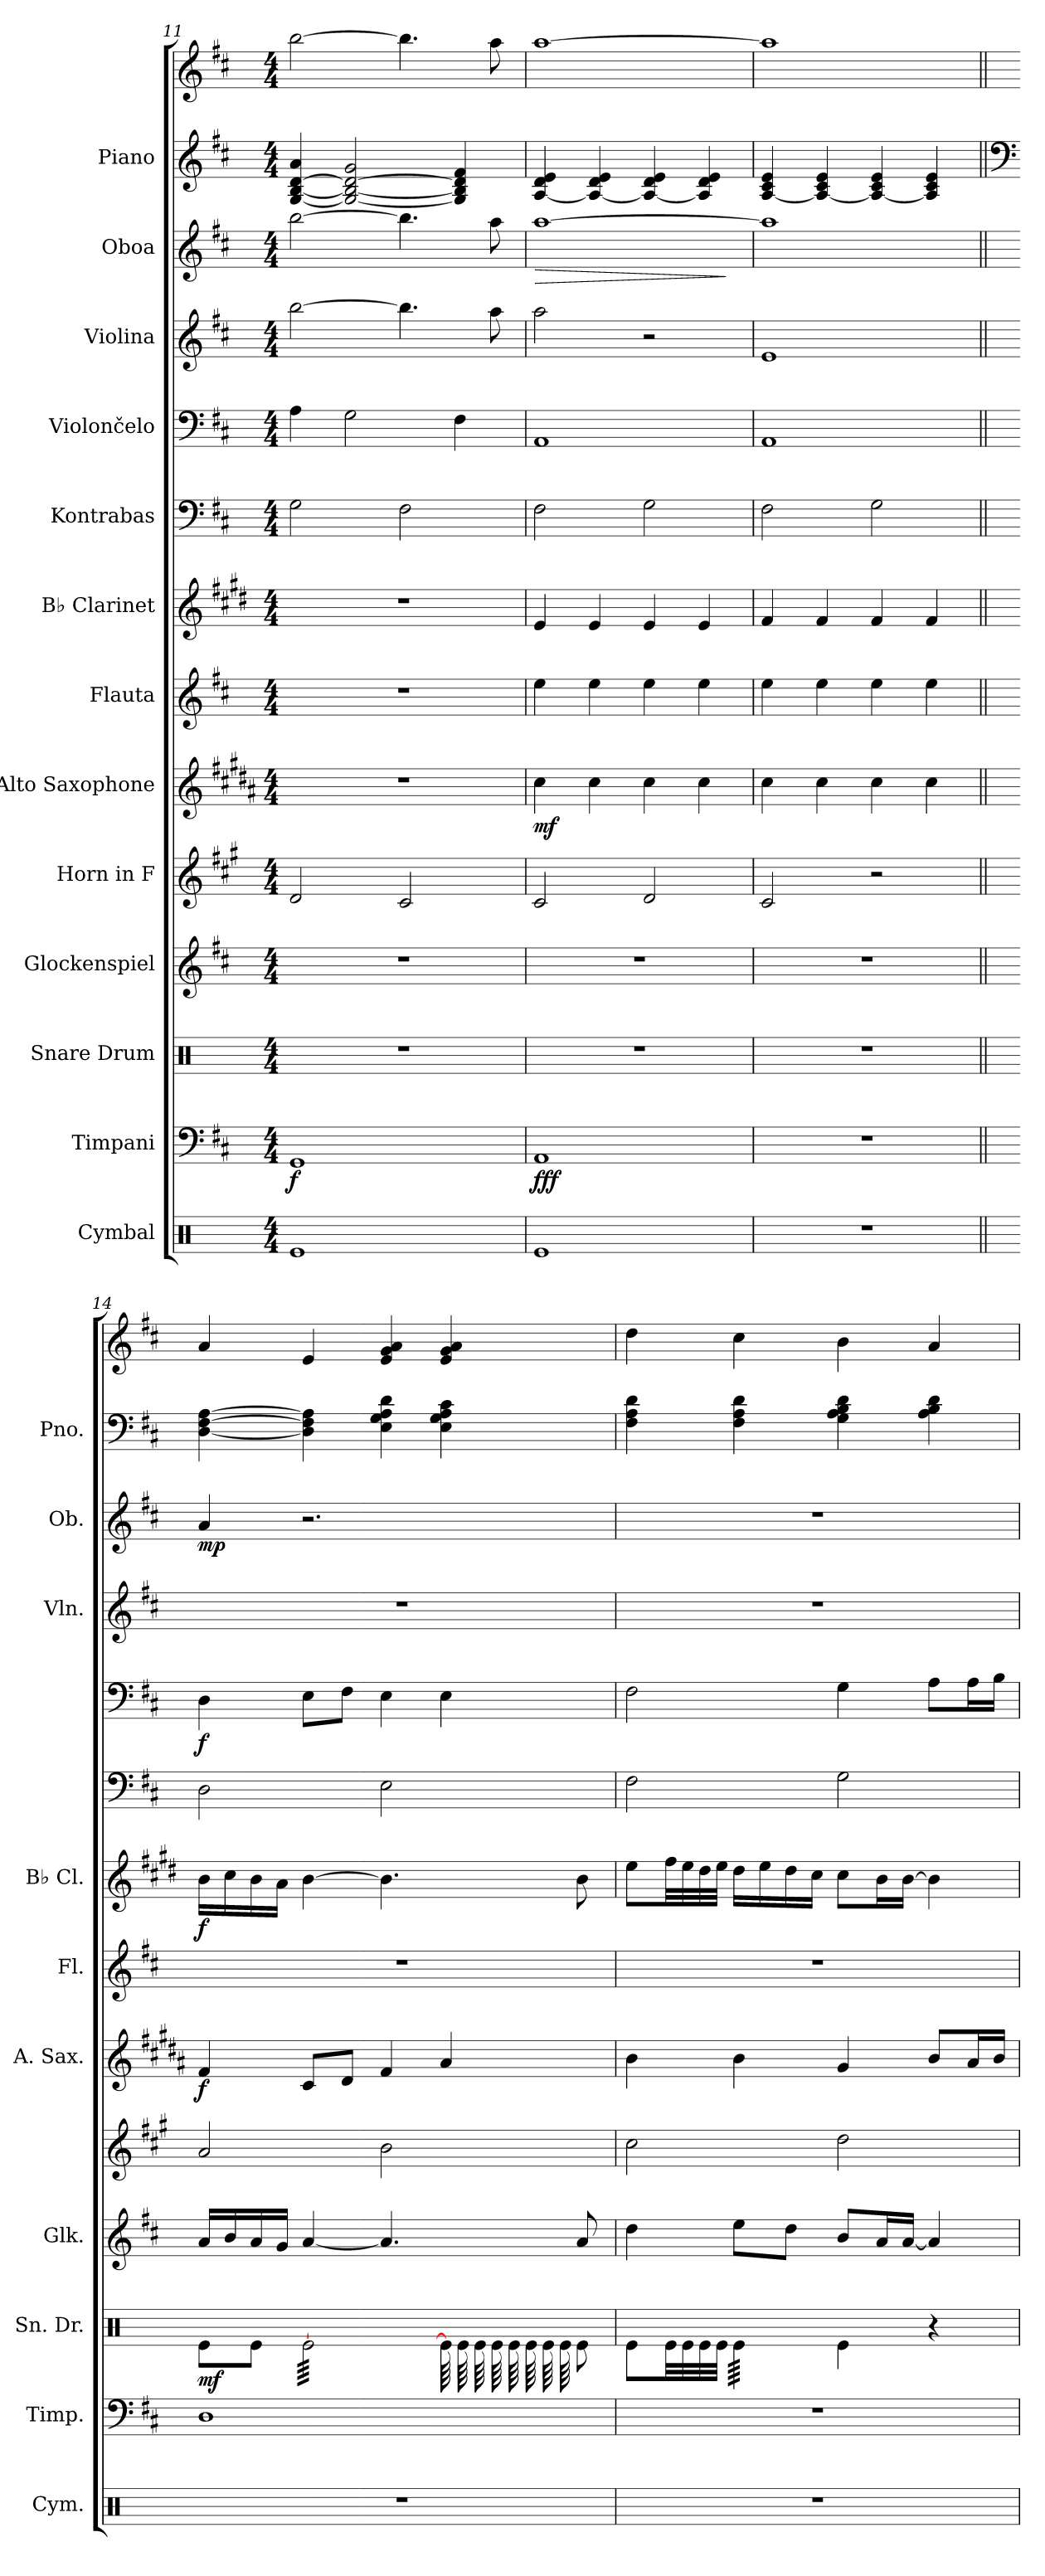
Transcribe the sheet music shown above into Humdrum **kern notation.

**kern	**kern	**dynam	**kern	**dynam	**kern	**kern	**kern	**dynam	**kern	**kern	**dynam	**kern	**kern	**dynam	**kern	**kern	**dynam	**kern	**kern	**dynam
*part13	*part12	*part12	*part11	*part11	*part10	*part9	*part8	*part8	*part7	*part6	*part6	*part5	*part4	*part4	*part3	*part2	*part2	*part1	*part1	*part1
*staff14	*staff13	*staff13	*staff12	*staff12	*staff11	*staff10	*staff9	*staff9	*staff8	*staff7	*staff7	*staff6	*staff5	*staff5	*staff4	*staff3	*staff3	*staff2	*staff1	*staff1/2
*I"Cymbal	*I"Timpani	*	*I"Snare Drum	*	*I"Glockenspiel	*I"Horn in F	*I"Alto Saxophone	*	*I"Flauta	*I"B♭ Clarinet	*	*I"Kontrabas	*I"Violončelo	*	*I"Violina	*I"Oboa	*	*I"Piano	*	*
*I'Cym.	*I'Timp.	*	*I'Sn. Dr.	*	*I'Glk.	*	*I'A. Sax.	*	*I'Fl.	*I'B♭ Cl.	*	*	*	*	*I'Vln.	*I'Ob.	*	*I'Pno.	*	*
*clefX	*clefF4	*	*clefX	*	*clefG2	*clefG2	*clefG2	*	*clefG2	*clefG2	*	*clefF4	*clefF4	*	*clefG2	*clefG2	*	*clefG2	*clefG2	*
*	*	*	*	*	*ITrd-14c-24	*ITrd4c7	*ITrd5c9	*	*	*ITrd1c2	*	*ITrd7c12	*	*	*	*	*	*	*	*
*k[]	*k[f#c#]	*	*k[]	*	*k[f#c#]	*k[f#c#]	*k[f#c#]	*	*k[f#c#]	*k[f#c#]	*	*k[f#c#]	*k[f#c#]	*	*k[f#c#]	*k[f#c#]	*	*k[f#c#]	*k[f#c#]	*
*M4/4	*M4/4	*	*M4/4	*	*M4/4	*M4/4	*M4/4	*	*M4/4	*M4/4	*	*M4/4	*M4/4	*	*M4/4	*M4/4	*	*M4/4	*M4/4	*
=11	=11	=11	=11	=11	=11	=11	=11	=11	=11	=11	=11	=11	=11	=11	=11	=11	=11	=11	=11	=11
!	!	!LO:DY:b	!	!	!	!	!	!	!	!	!	!	!	!	!	!	!	!	!	!
1Re	1GG	f	1r	.	1r	2G/	1r	.	1r	1r	.	2GG\	4A\	.	[2bb\	[2bb\	.	[4G/ [4B/ [4d/ 4a/	[2bb\	.
.	.	.	.	.	.	.	.	.	.	.	.	.	2G\	.	.	.	.	2G/_ 2B/_ 2d/_ 2g/	.	.
.	.	.	.	.	.	2F#/	.	.	.	.	.	2FF#\	.	.	4.bb\]	4.bb\]	.	.	4.bb\]	.
.	.	.	.	.	.	.	.	.	.	.	.	.	4F#\	.	.	.	.	4G/] 4B/] 4d/] 4f#/	.	.
.	.	.	.	.	.	.	.	.	.	.	.	.	.	.	8aa\	8aa\	.	.	8aa\	.
!!LO:PB:g=z
=12	=12	=12	=12	=12	=12	=12	=12	=12	=12	=12	=12	=12	=12	=12	=12	=12	=12	=12	=12	=12
!	!	!LO:DY:b	!	!	!	!	!	!LO:DY:b	!	!	!	!	!	!	!	!	!LO:HP:b	!	!	!
1Re	1AA	fff	1r	.	1r	2F#/	4e\	mf	4ee\	4d/	.	2FF#\	1AA	.	2aa\	[1aa	>	[4A/ 4d/ 4e/	[1aa	.
.	.	.	.	.	.	.	4e\	.	4ee\	4d/	.	.	.	.	.	.	.	4A/_ 4d/ 4e/	.	.
.	.	.	.	.	.	2G/	4e\	.	4ee\	4d/	.	2GG\	.	.	2r	.	.	4A/_ 4d/ 4e/	.	.
.	.	.	.	.	.	.	4e\	.	4ee\	4d/	.	.	.	.	.	.	.	4A/] 4d/ 4e/	.	.
.	.	.	.	.	.	.	.	.	.	.	.	.	.	.	.	.	]	.	.	.
=13	=13	=13	=13	=13	=13	=13	=13	=13	=13	=13	=13	=13	=13	=13	=13	=13	=13	=13	=13	=13
1r	1r	.	1r	.	1r	2F#/	4e\	.	4ee\	4e/	.	2FF#\	1AA	.	1e	1aa]	.	[4A/ 4c#/ 4e/	1aa]	.
.	.	.	.	.	.	.	4e\	.	4ee\	4e/	.	.	.	.	.	.	.	4A/_ 4c#/ 4e/	.	.
.	.	.	.	.	.	2r	4e\	.	4ee\	4e/	.	2GG\	.	.	.	.	.	4A/_ 4c#/ 4e/	.	.
.	.	.	.	.	.	.	4e\	.	4ee\	4e/	.	.	.	.	.	.	.	4A/] 4c#/ 4e/	.	.
=14||	=14||	=14||	=14||	=14||	=14||	=14||	=14||	=14||	=14||	=14||	=14||	=14||	=14||	=14||	=14||	=14||	=14||	=14||	=14||	=14||
*	*	*	*	*	*	*	*	*	*	*	*	*	*	*	*	*	*	*clefF4	*	*
!	!	!	!	!LO:DY:b	!	!	!	!LO:DY:b	!	!	!LO:DY:b	!	!	!LO:DY:b	!	!	!LO:DY:b	!	!	!LO:DY:b=2
!	!	!	!	!	!	!	!	!	!	!	!	!	!	!	!	!	!	!	!	!LO:DY:n=1:b
1r	1D	.	8Re\L	mf	16aaa/LL	2d/	4A/	f	1r	16a\LL	f	2DD\	4D\	f	1r	4a/	mp	[4D\ [4F#\ [4A\	4a/	mf mf
.	.	.	.	.	16bbb/	.	.	.	.	16b\	.	.	.	.	.	.	.	.	.	.
.	.	.	8Re\J	.	16aaa/	.	.	.	.	16a\	.	.	.	.	.	.	.	.	.	.
.	.	.	.	.	16ggg/JJ	.	.	.	.	16g\JJ	.	.	.	.	.	.	.	.	.	.
*	*	*	*tremolo	*	*	*	*	*	*	*	*	*	*	*	*	*	*	*	*	*
.	.	.	[64Re\LLLL	.	[4aaa/	.	8E/L	.	.	[4a\	.	.	8E\L	.	.	2.r	.	4D\] 4F#\] 4A\]	4e/	.
.	.	.	64Re\	.	.	.	.	.	.	.	.	.	.	.	.	.	.	.	.	.
.	.	.	64Re\	.	.	.	.	.	.	.	.	.	.	.	.	.	.	.	.	.
.	.	.	64Re\	.	.	.	.	.	.	.	.	.	.	.	.	.	.	.	.	.
.	.	.	64Re\	.	.	.	.	.	.	.	.	.	.	.	.	.	.	.	.	.
.	.	.	64Re\	.	.	.	.	.	.	.	.	.	.	.	.	.	.	.	.	.
.	.	.	64Re\	.	.	.	.	.	.	.	.	.	.	.	.	.	.	.	.	.
.	.	.	64Re\	.	.	.	.	.	.	.	.	.	.	.	.	.	.	.	.	.
.	.	.	64Re\	.	.	.	8F#/J	.	.	.	.	.	8F#\J	.	.	.	.	.	.	.
.	.	.	64Re\	.	.	.	.	.	.	.	.	.	.	.	.	.	.	.	.	.
.	.	.	64Re\	.	.	.	.	.	.	.	.	.	.	.	.	.	.	.	.	.
.	.	.	64Re\	.	.	.	.	.	.	.	.	.	.	.	.	.	.	.	.	.
.	.	.	64Re\	.	.	.	.	.	.	.	.	.	.	.	.	.	.	.	.	.
.	.	.	64Re\	.	.	.	.	.	.	.	.	.	.	.	.	.	.	.	.	.
.	.	.	64Re\	.	.	.	.	.	.	.	.	.	.	.	.	.	.	.	.	.
.	.	.	64Re\	.	.	.	.	.	.	.	.	.	.	.	.	.	.	.	.	.
.	.	.	64Re\	.	4.aaa/]	2e\	4A/	.	.	4.a\]	.	2EE\	4E\	.	.	.	.	4E\ 4G\ 4A\ 4d\	4e/ 4g/ 4a/	.
.	.	.	64Re\	.	.	.	.	.	.	.	.	.	.	.	.	.	.	.	.	.
.	.	.	64Re\	.	.	.	.	.	.	.	.	.	.	.	.	.	.	.	.	.
.	.	.	64Re\	.	.	.	.	.	.	.	.	.	.	.	.	.	.	.	.	.
.	.	.	64Re\	.	.	.	.	.	.	.	.	.	.	.	.	.	.	.	.	.
.	.	.	64Re\	.	.	.	.	.	.	.	.	.	.	.	.	.	.	.	.	.
.	.	.	64Re\	.	.	.	.	.	.	.	.	.	.	.	.	.	.	.	.	.
.	.	.	64Re\	.	.	.	.	.	.	.	.	.	.	.	.	.	.	.	.	.
.	.	.	64Re\	.	.	.	.	.	.	.	.	.	.	.	.	.	.	.	.	.
.	.	.	64Re\	.	.	.	.	.	.	.	.	.	.	.	.	.	.	.	.	.
.	.	.	64Re\	.	.	.	.	.	.	.	.	.	.	.	.	.	.	.	.	.
.	.	.	64Re\	.	.	.	.	.	.	.	.	.	.	.	.	.	.	.	.	.
.	.	.	64Re\	.	.	.	.	.	.	.	.	.	.	.	.	.	.	.	.	.
.	.	.	64Re\	.	.	.	.	.	.	.	.	.	.	.	.	.	.	.	.	.
.	.	.	64Re\	.	.	.	.	.	.	.	.	.	.	.	.	.	.	.	.	.
.	.	.	64Re\JJJJ	.	.	.	.	.	.	.	.	.	.	.	.	.	.	.	.	.
.	.	.	64Re\]LLLL	.	.	.	4c#/	.	.	.	.	.	4E\	.	.	.	.	4E\ 4G\ 4A\ 4c#\	4e/ 4g/ 4a/	.
.	.	.	64Re\	.	.	.	.	.	.	.	.	.	.	.	.	.	.	.	.	.
.	.	.	64Re\	.	.	.	.	.	.	.	.	.	.	.	.	.	.	.	.	.
.	.	.	64Re\	.	.	.	.	.	.	.	.	.	.	.	.	.	.	.	.	.
.	.	.	64Re\	.	.	.	.	.	.	.	.	.	.	.	.	.	.	.	.	.
.	.	.	64Re\	.	.	.	.	.	.	.	.	.	.	.	.	.	.	.	.	.
.	.	.	64Re\	.	.	.	.	.	.	.	.	.	.	.	.	.	.	.	.	.
.	.	.	64Re\	.	.	.	.	.	.	.	.	.	.	.	.	.	.	.	.	.
*	*	*	*Xtremolo	*	*	*	*	*	*	*	*	*	*	*	*	*	*	*	*	*
.	.	.	8Re\J	.	8aaa/	.	.	.	.	8a\	.	.	.	.	.	.	.	.	.	.
!!LO:PB:g=z
=15	=15	=15	=15	=15	=15	=15	=15	=15	=15	=15	=15	=15	=15	=15	=15	=15	=15	=15	=15	=15
1r	1r	.	8Re\L	.	4dddd\	2f#\	4d\	.	1r	8dd\L	.	2FF#\	2F#\	.	1r	1r	.	4F#\ 4A\ 4d\	4dd\	.
.	.	.	32Re\LL	.	.	.	.	.	.	32ee\LL	.	.	.	.	.	.	.	.	.	.
.	.	.	32Re\	.	.	.	.	.	.	32dd\	.	.	.	.	.	.	.	.	.	.
.	.	.	32Re\	.	.	.	.	.	.	32cc#\	.	.	.	.	.	.	.	.	.	.
.	.	.	32Re\JJJ	.	.	.	.	.	.	32dd\JJJ	.	.	.	.	.	.	.	.	.	.
*	*	*	*tremolo	*	*	*	*	*	*	*	*	*	*	*	*	*	*	*	*	*
.	.	.	64Re\LLLL	.	8eeee\L	.	4d\	.	.	16cc#\LL	.	.	.	.	.	.	.	4F#\ 4A\ 4d\	4cc#\	.
.	.	.	64Re\	.	.	.	.	.	.	.	.	.	.	.	.	.	.	.	.	.
.	.	.	64Re\	.	.	.	.	.	.	.	.	.	.	.	.	.	.	.	.	.
.	.	.	64Re\	.	.	.	.	.	.	.	.	.	.	.	.	.	.	.	.	.
.	.	.	64Re\	.	.	.	.	.	.	16dd\	.	.	.	.	.	.	.	.	.	.
.	.	.	64Re\	.	.	.	.	.	.	.	.	.	.	.	.	.	.	.	.	.
.	.	.	64Re\	.	.	.	.	.	.	.	.	.	.	.	.	.	.	.	.	.
.	.	.	64Re\	.	.	.	.	.	.	.	.	.	.	.	.	.	.	.	.	.
.	.	.	64Re\	.	8dddd\J	.	.	.	.	16cc#\	.	.	.	.	.	.	.	.	.	.
.	.	.	64Re\	.	.	.	.	.	.	.	.	.	.	.	.	.	.	.	.	.
.	.	.	64Re\	.	.	.	.	.	.	.	.	.	.	.	.	.	.	.	.	.
.	.	.	64Re\	.	.	.	.	.	.	.	.	.	.	.	.	.	.	.	.	.
.	.	.	64Re\	.	.	.	.	.	.	16b\JJ	.	.	.	.	.	.	.	.	.	.
.	.	.	64Re\	.	.	.	.	.	.	.	.	.	.	.	.	.	.	.	.	.
.	.	.	64Re\	.	.	.	.	.	.	.	.	.	.	.	.	.	.	.	.	.
.	.	.	64Re\JJJJ	.	.	.	.	.	.	.	.	.	.	.	.	.	.	.	.	.
*	*	*	*Xtremolo	*	*	*	*	*	*	*	*	*	*	*	*	*	*	*	*	*
.	.	.	4Re\	.	8bbb/L	2g\	4B/	.	.	8b\L	.	2GG\	4G\	.	.	.	.	4G\ 4A\ 4B\ 4d\	4b\	.
.	.	.	.	.	16aaa/L	.	.	.	.	16a\L	.	.	.	.	.	.	.	.	.	.
.	.	.	.	.	[16aaa/JJ	.	.	.	.	[16a\JJ	.	.	.	.	.	.	.	.	.	.
.	.	.	4r	.	4aaa/]	.	8d/L	.	.	4a\]	.	.	8A\L	.	.	.	.	4A\ 4B\ 4d\	4a/	.
.	.	.	.	.	.	.	16c#/L	.	.	.	.	.	16A\L	.	.	.	.	.	.	.
.	.	.	.	.	.	.	16d/JJ	.	.	.	.	.	16B\JJ	.	.	.	.	.	.	.
=	=	=	=	=	=	=	=	=	=	=	=	=	=	=	=	=	=	=	=	=
*-	*-	*-	*-	*-	*-	*-	*-	*-	*-	*-	*-	*-	*-	*-	*-	*-	*-	*-	*-	*-
